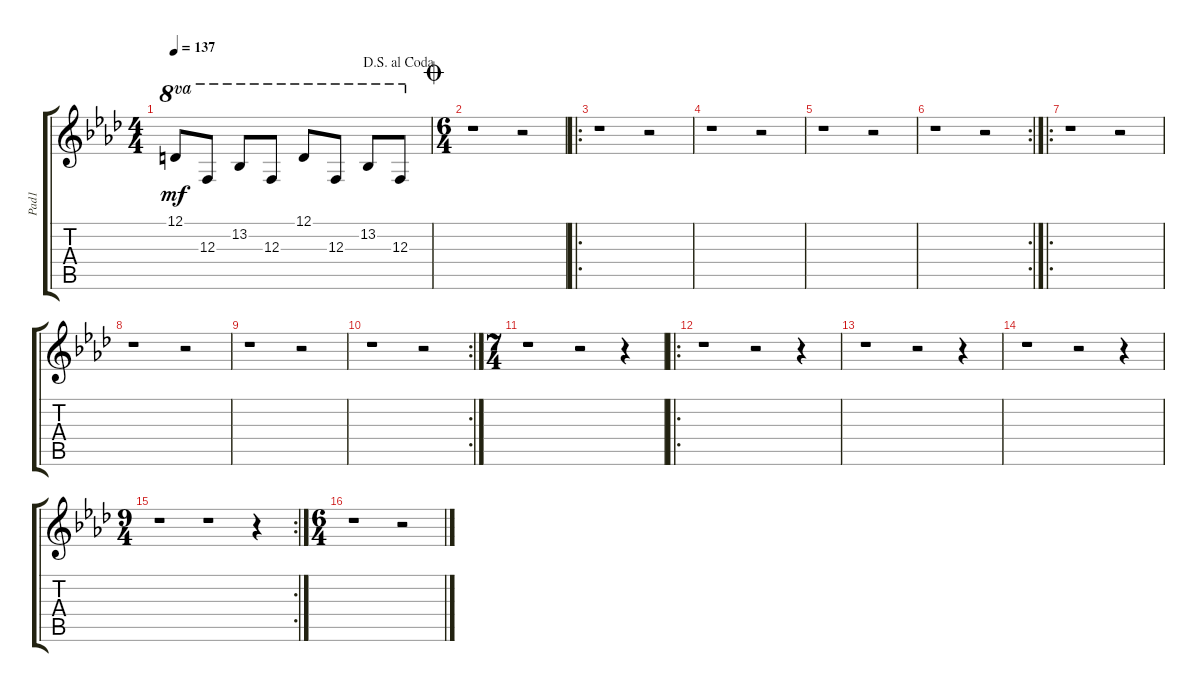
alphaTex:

\track ("Pad1" "Pad1") {instrument pad1newage}
\staff {score tabs}
\tuning (D4 A3 F3 C3 G2 D2) {hide}
\ts (4 4)
\jump dalsegnoalcoda
\tempo 137
\clef g2
\ks ab
12.1.8{ot 8va dy mf} 12.3.8{ot 8va} 13.2.8{ot 8va} 12.3.8{ot 8va} 12.1.8{ot 8va} 12.3.8{ot 8va} 13.2.8{ot 8va} 12.3.8{ot 8va} |
\ts (6 4)
\jump coda
r.1 r.2 |
\ro
r.1 r.2 |
r.1 r.2 |
r.1 r.2 |
\rc 2
r.1 r.2 |
\ro
r.1 r.2 |
r.1 r.2 |
r.1 r.2 |
\rc 2
r.1 r.2 |
\ts (7 4)
r.1 r.2 r.4 |
\ro
r.1 r.2 r.4 |
r.1 r.2 r.4 |
r.1 r.2 r.4 |
\rc 2
\ts (9 4)
r.1 r.1 r.4 |
\ts (6 4)
r.1 r.2
